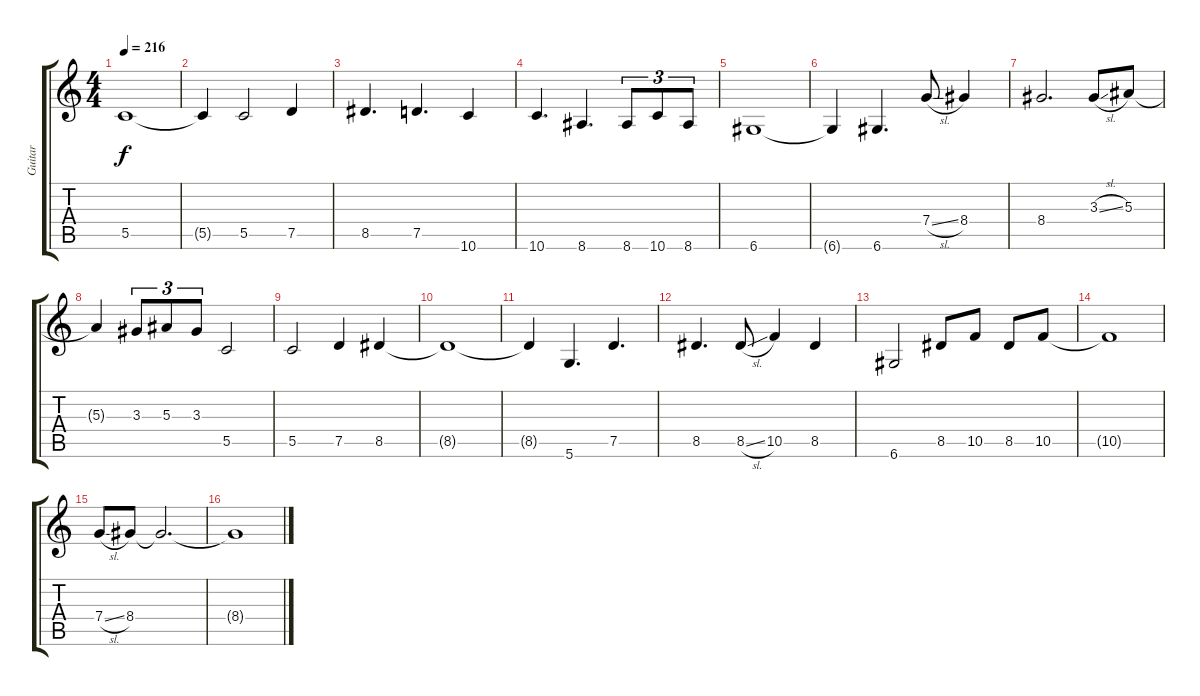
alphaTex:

\track ("Guitar" "Guitar") {instrument distortionguitar}
\staff {score tabs}
\tuning (D4 A3 F3 C3 G2 D2) {hide}
\ts (4 4)
\tempo 216
\clef g2
\ks c
5.5.1{dy f} |
5.5{t}.4 5.5.2 7.5.4 |
8.5.4{d} 7.5.4{d} 10.6.4 |
10.6.4{d} 8.6.4{d} 8.6.8{tu (3 2)} 10.6.8{tu (3 2)} 8.6.8{tu (3 2)} |
6.6.1 |
6.6{t}.4 6.6.4{d} 7.4{sl}.8 8.4.4 |
8.4.2{d} 3.3{sl}.8 5.3.8 |
5.3{t}.4 3.3.8{tu (3 2)} 5.3.8{tu (3 2)} 3.3.8{tu (3 2)} 5.5.2 |
5.5.2 7.5.4 8.5.4 |
8.5{t}.1 |
8.5{t}.4 5.6.4{d} 7.5.4{d} |
8.5.4{d} 8.5{sl}.8 10.5.4 8.5.4 |
6.6.2 8.5.8 10.5.8 8.5.8 10.5.8 |
10.5{t}.1 |
7.4{sl}.8 8.4.8 8.4{t}.2{d} |
8.4{t}.1
